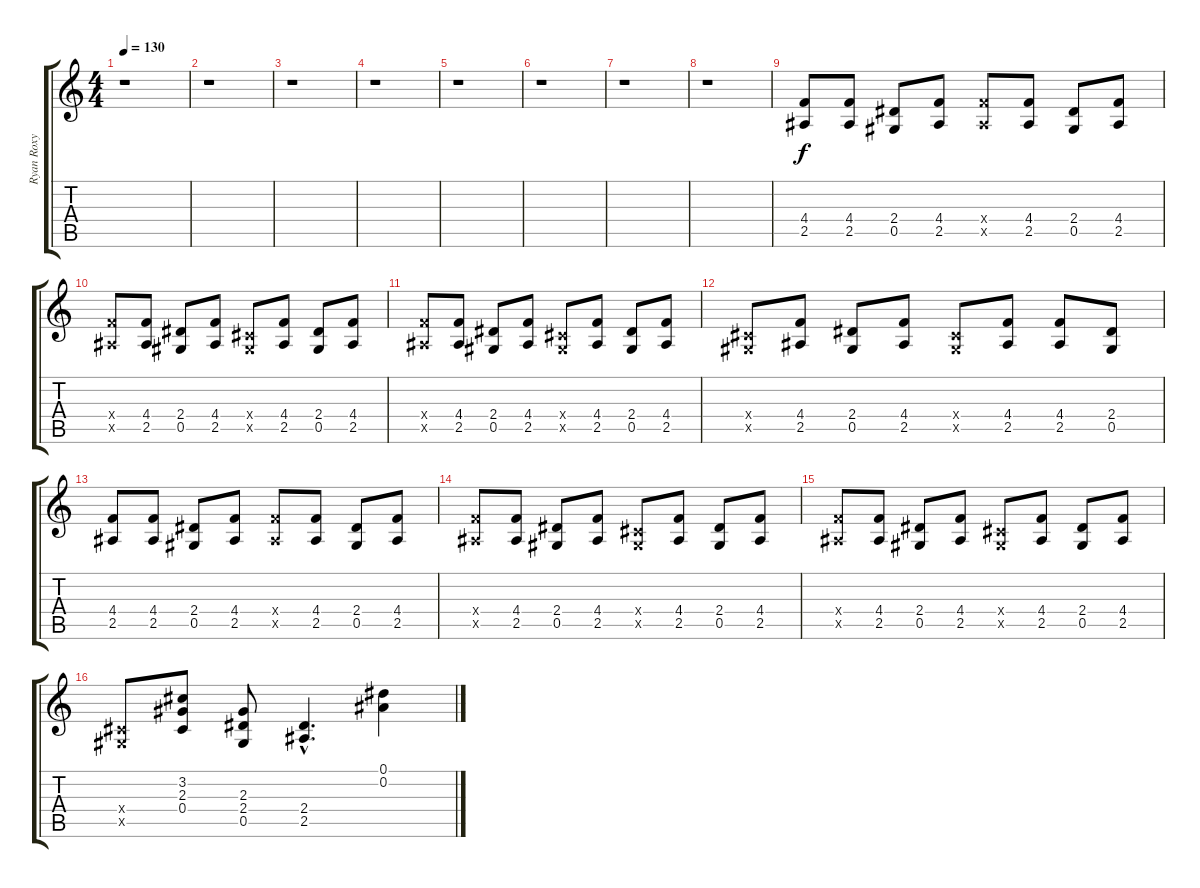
\track ("Ryan Roxy - Rythym Guitar" "Ryan Roxy ") {instrument overdrivenguitar}
\staff {score tabs}
\tuning (Eb4 Bb3 Gb3 Db3 Ab2 Eb2) {hide}
\ts (4 4)
\tempo 130
\clef g2
\ks c
r.1{dy f} |
r.1 |
r.1 |
r.1 |
r.1 |
r.1 |
r.1 |
r.1 |
(4.4 2.5).8 (4.4 2.5).8 (2.4 0.5).8 (4.4 2.5).8 (4.4{x} 2.5{x}).8 (4.4 2.5).8 (2.4 0.5).8 (4.4 2.5).8 |
(4.4{x} 2.5{x}).8 (4.4 2.5).8 (2.4 0.5).8 (4.4 2.5).8 (0.4{x} 0.5{x}).8 (4.4 2.5).8 (2.4 0.5).8 (4.4 2.5).8 |
(4.4{x} 2.5{x}).8 (4.4 2.5).8 (2.4 0.5).8 (4.4 2.5).8 (0.4{x} 0.5{x}).8 (4.4 2.5).8 (2.4 0.5).8 (4.4 2.5).8 |
(0.4{x} 0.5{x}).8 (4.4 2.5).8 (2.4 0.5).8 (4.4 2.5).8 (0.4{x} 0.5{x}).8 (4.4 2.5).8 (4.4 2.5).8 (2.4 0.5).8 |
(4.4 2.5).8 (4.4 2.5).8 (2.4 0.5).8 (4.4 2.5).8 (4.4{x} 2.5{x}).8 (4.4 2.5).8 (2.4 0.5).8 (4.4 2.5).8 |
(4.4{x} 2.5{x}).8 (4.4 2.5).8 (2.4 0.5).8 (4.4 2.5).8 (0.4{x} 0.5{x}).8 (4.4 2.5).8 (2.4 0.5).8 (4.4 2.5).8 |
(4.4{x} 2.5{x}).8 (4.4 2.5).8 (2.4 0.5).8 (4.4 2.5).8 (0.4{x} 0.5{x}).8 (4.4 2.5).8 (2.4 0.5).8 (4.4 2.5).8 |
(0.4{x} 0.5{x}).8 (3.2 2.3 0.4).8 (2.3 2.4 0.5).8 (2.4{hac} 2.5{hac}).4{d} (0.1 0.2).4
